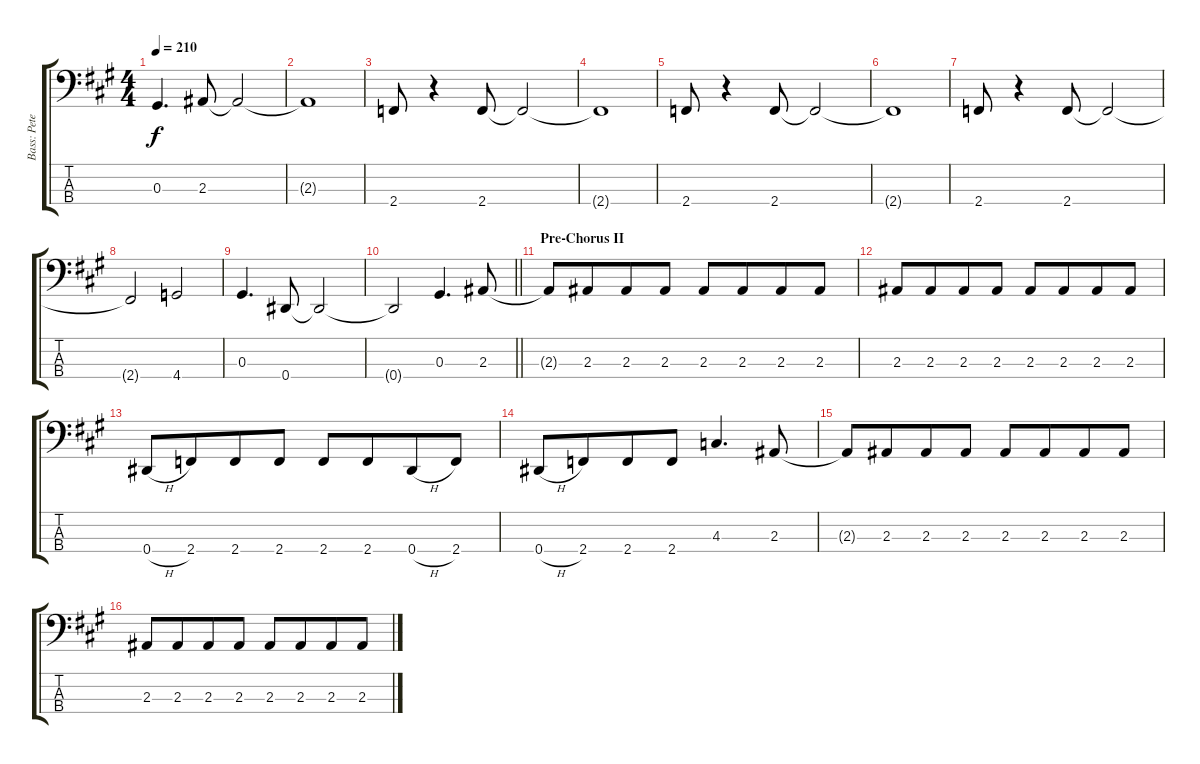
\track ("Bass: Peter" "Bass: Pete") {instrument electricbassfinger}
\staff {score tabs}
\tuning (Gb2 Db2 Ab1 Eb1) {hide}
\ts (4 4)
\tempo 210
\clef f4
\ks a
0.3.4{d dy f} 2.3.8 2.3{t}.2 |
2.3{t}.1 |
2.4.8 r.4 2.4.8 2.4{t}.2 |
2.4{t}.1 |
2.4.8 r.4 2.4.8 2.4{t}.2 |
2.4{t}.1 |
2.4.8 r.4 2.4.8 2.4{t}.2 |
2.4{t}.2 4.4.2 |
0.3.4{d} 0.4.8 0.4{t}.2 |
\barLineRight lightlight
0.4{t}.2 0.3.4{d} 2.3.8 |
\section ("" "Pre-Chorus II")
2.3{t}.8 2.3.8{beam merge} 2.3.8 2.3.8 2.3.8 2.3.8{beam merge} 2.3.8 2.3.8 |
2.3.8 2.3.8{beam merge} 2.3.8 2.3.8 2.3.8 2.3.8{beam merge} 2.3.8 2.3.8 |
0.4{h}.8 2.4.8{beam merge} 2.4.8 2.4.8 2.4.8 2.4.8{beam merge} 0.4{h}.8 2.4.8 |
0.4{h}.8 2.4.8{beam merge} 2.4.8 2.4.8 4.3.4{d} 2.3.8 |
2.3{t}.8 2.3.8{beam merge} 2.3.8 2.3.8 2.3.8 2.3.8{beam merge} 2.3.8 2.3.8 |
2.3.8 2.3.8{beam merge} 2.3.8 2.3.8 2.3.8 2.3.8{beam merge} 2.3.8 2.3.8
